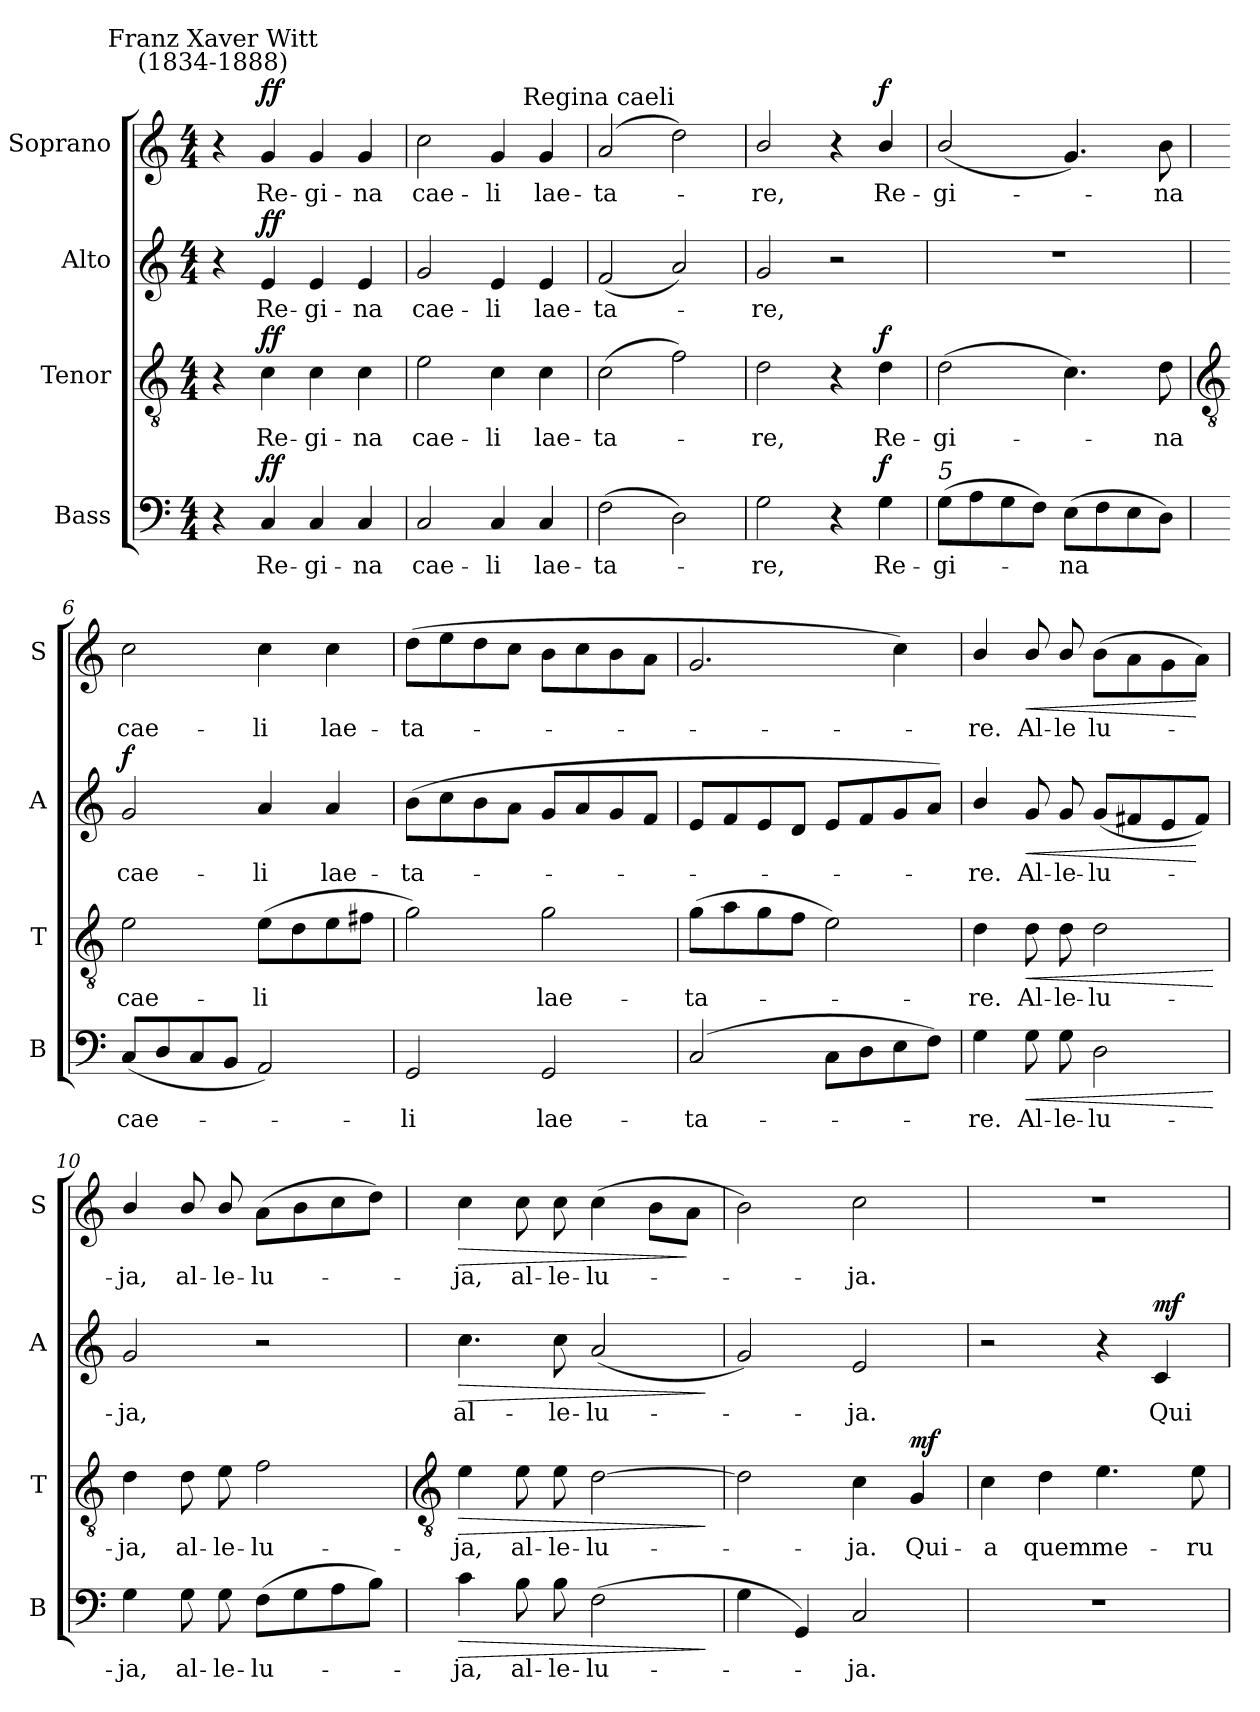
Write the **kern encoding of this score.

**kern	**text	**dynam	**kern	**text	**dynam	**kern	**text	**dynam	**kern	**text	**dynam
*part4	*part4	*part4	*part3	*part3	*part3	*part2	*part2	*part2	*part1	*part1	*part1
*staff4	*staff4	*staff4	*staff3	*staff3	*staff3	*staff2	*staff2	*staff2	*staff1	*staff1	*staff1
*I"Bass	*	*	*I"Tenor	*	*	*I"Alto	*	*	*I"Soprano	*	*
*I'B	*	*	*I'T	*	*	*I'A	*	*	*I'S	*	*
*clefF4	*	*	*clefGv2	*	*	*clefG2	*	*	*clefG2	*	*
*k[]	*	*	*k[]	*	*	*k[]	*	*	*k[]	*	*
*C:	*	*	*C:	*	*	*C:	*	*	*C:	*	*
*M4/4	*	*	*M4/4	*	*	*M4/4	*	*	*M4/4	*	*
=1	=1	=1	=1	=1	=1	=1	=1	=1	=1	=1	=1
!	!	!	!	!	!	!	!	!	!LO:TX:a:cj:t=Franz Xaver Witt\n(1834-1888)	!	!
4r	.	.	4r	.	.	4r	.	.	4r	.	.
!	!LO:LY:b	!LO:DY:b	!	!LO:LY:b	!LO:DY:b	!	!LO:LY:b	!LO:DY:b	!	!LO:LY:b	!LO:DY:b
4C	Re-	ff	4c	Re-	ff	4e	Re-	ff	4g	Re-	ff
!	!LO:LY:b	!	!	!LO:LY:b	!	!	!LO:LY:b	!	!	!LO:LY:b	!
4C	-gi-	.	4c	-gi-	.	4e	-gi-	.	4g	-gi-	.
!	!LO:LY:b	!	!	!LO:LY:b	!	!	!LO:LY:b	!	!	!LO:LY:b	!
4C	-na	.	4c	-na	.	4e	-na	.	4g	-na	.
=2	=2	=2	=2	=2	=2	=2	=2	=2	=2	=2	=2
!	!LO:LY:b	!	!	!LO:LY:b	!	!	!LO:LY:b	!	!	!LO:LY:b	!
2C	cae-	.	2e	cae-	.	2g	cae-	.	2cc	cae-	.
!	!LO:LY:b	!	!	!LO:LY:b	!	!	!LO:LY:b	!	!	!LO:LY:b	!
4C	-li	.	4c	-li	.	4e	-li	.	4g	-li	.
!	!LO:LY:b	!	!	!LO:LY:b	!	!	!LO:LY:b	!	!	!LO:LY:b	!
4C	lae-	.	4c	lae-	.	4e	lae-	.	4g	lae-	.
=3	=3	=3	=3	=3	=3	=3	=3	=3	=3	=3	=3
!	!	!	!	!	!	!	!	!	!LO:TX:a:cj:t=Regina caeli	!	!
!	!LO:LY:b	!	!	!LO:LY:b	!	!	!LO:LY:b	!	!	!LO:LY:b	!
(>2F	-ta-	.	(>2c	-ta-	.	(<2f	-ta-	.	(<2a	-ta-	.
2D)	.	.	2f)	.	.	2a)	.	.	2dd)	.	.
=4	=4	=4	=4	=4	=4	=4	=4	=4	=4	=4	=4
!	!LO:LY:b	!	!	!LO:LY:b	!	!	!LO:LY:b	!	!	!LO:LY:b	!
2G	re,	.	2d	re,	.	2g	re,	.	2b/	re,	.
4r	.	.	4r	.	.	2r	.	.	4r	.	.
!	!LO:LY:b	!LO:DY:b	!	!LO:LY:b	!LO:DY:b	!	!	!	!	!LO:LY:b	!LO:DY:b
4G	Re-	f	4d	Re-	f	.	.	.	4b/	Re-	f
=5	=5	=5	=5	=5	=5	=5	=5	=5	=5	=5	=5
!LO:TX:a:i:t=5	!	!	!	!	!	!	!	!	!	!	!
!	!LO:LY:b	!	!	!LO:LY:b	!	!	!	!	!	!LO:LY:b	!
(>8GL	-gi-	.	(>2d	-gi-	.	1r	.	.	(<2b/	-gi-	.
8A	.	.	.	.	.	.	.	.	.	.	.
8G	.	.	.	.	.	.	.	.	.	.	.
8FJ)	.	.	.	.	.	.	.	.	.	.	.
!	!LO:LY:b	!	!	!	!	!	!	!	!	!	!
(>8EL	na	.	4.c)	.	.	.	.	.	4.g)	.	.
8F	.	.	.	.	.	.	.	.	.	.	.
8E	.	.	.	.	.	.	.	.	.	.	.
!	!	!	!	!LO:LY:b	!	!	!	!	!	!LO:LY:b	!
8DJ)	.	.	8d	na	.	.	.	.	8b	na	.
!!LO:LB:g=z
=6	=6	=6	=6	=6	=6	=6	=6	=6	=6	=6	=6
*	*	*	*clefGv2	*	*	*	*	*	*	*	*
!	!LO:LY:b	!	!	!LO:LY:b	!	!	!LO:LY:b	!LO:DY:b	!	!LO:LY:b	!
(<8CL	cae-	.	2e	cae-	.	2g	cae-	f	2cc	cae-	.
8D	.	.	.	.	.	.	.	.	.	.	.
8C	.	.	.	.	.	.	.	.	.	.	.
8BBJ	.	.	.	.	.	.	.	.	.	.	.
!	!	!	!	!LO:LY:b	!	!	!LO:LY:b	!	!	!LO:LY:b	!
2AA)	.	.	(>8eL	-li	.	4a	-li	.	4cc	-li	.
.	.	.	8d	.	.	.	.	.	.	.	.
!	!	!	!	!	!	!	!LO:LY:b	!	!	!LO:LY:b	!
.	.	.	8e	.	.	4a	lae-	.	4cc	lae-	.
.	.	.	8f#XJ	.	.	.	.	.	.	.	.
=7	=7	=7	=7	=7	=7	=7	=7	=7	=7	=7	=7
!	!LO:LY:b	!	!	!	!	!	!LO:LY:b	!	!	!LO:LY:b	!
2GG	li	.	2g)	.	.	(<8bL	-ta-	.	(>8ddL	-ta-	.
.	.	.	.	.	.	8cc	.	.	8ee	.	.
.	.	.	.	.	.	8b\	.	.	8dd	.	.
.	.	.	.	.	.	8a\J	.	.	8ccJ	.	.
!	!LO:LY:b	!	!	!LO:LY:b	!	!	!	!	!	!	!
2GG	lae-	.	2g	lae-	.	8gL	.	.	8bL	.	.
.	.	.	.	.	.	8a	.	.	8cc	.	.
.	.	.	.	.	.	8g	.	.	8b\	.	.
.	.	.	.	.	.	8fJ	.	.	8a\J	.	.
=8	=8	=8	=8	=8	=8	=8	=8	=8	=8	=8	=8
!	!LO:LY:b	!	!	!LO:LY:b	!	!	!	!	!	!	!
(>2C	-ta-	.	(>8gL	-ta-	.	8eL	.	.	2.g	.	.
.	.	.	8a	.	.	8f	.	.	.	.	.
.	.	.	8g	.	.	8e	.	.	.	.	.
.	.	.	8fJ	.	.	8dJ	.	.	.	.	.
8CL	.	.	2e)	.	.	8eL	.	.	.	.	.
8D	.	.	.	.	.	8f	.	.	.	.	.
8E	.	.	.	.	.	8g	.	.	4cc)	.	.
8FJ)	.	.	.	.	.	8aJ)	.	.	.	.	.
=9	=9	=9	=9	=9	=9	=9	=9	=9	=9	=9	=9
!	!LO:LY:b	!	!	!LO:LY:b	!	!	!LO:LY:b	!	!	!LO:LY:b	!
4G	re.	.	4d	re.	.	4b/	re.	.	4b/	re.	.
!	!LO:LY:b	!LO:HP:b	!	!LO:LY:b	!LO:HP:b	!	!LO:LY:b	!LO:HP:b	!	!LO:LY:b	!LO:HP:b
8G	Al-	<	8d	Al-	<	8g	Al-	<	8b/	Al-	<
!	!LO:LY:b	!	!	!LO:LY:b	!	!	!LO:LY:b	!	!	!LO:LY:b	!
8G	-le-	.	8d	-le-	.	8g	-le-	.	8b/	-le	.
!	!LO:LY:b	!	!	!LO:LY:b	!	!	!LO:LY:b	!	!	!LO:LY:b	!
2D	-lu-	.	2d	-lu-	.	(<8gL	-lu-	.	(<8b\L	lu-	.
.	.	.	.	.	.	8f#X	.	.	8a\	.	.
.	.	.	.	.	.	8e	.	.	8g	.	.
.	.	.	.	.	.	8f#J)	.	[	8aJ)	.	[
.	.	[	.	.	[	.	.	.	.	.	.
=10	=10	=10	=10	=10	=10	=10	=10	=10	=10	=10	=10
!	!LO:LY:b	!	!	!LO:LY:b	!	!	!LO:LY:b	!	!	!LO:LY:b	!
4G	-ja,	.	4d	-ja,	.	2g	ja,	.	4b/	ja,	.
!	!LO:LY:b	!	!	!LO:LY:b	!	!	!	!	!	!LO:LY:b	!
8G	al-	.	8d	al-	.	.	.	.	8b/	al-	.
!	!LO:LY:b	!	!	!LO:LY:b	!	!	!	!	!	!LO:LY:b	!
8G	-le-	.	8e	-le-	.	.	.	.	8b/	-le-	.
!	!LO:LY:b	!	!	!LO:LY:b	!	!	!	!	!	!LO:LY:b	!
(>8FL	-lu-	.	2f	-lu-	.	2r	.	.	(>8a\L	-lu-	.
8G	.	.	.	.	.	.	.	.	8b\	.	.
8A	.	.	.	.	.	.	.	.	8cc	.	.
8BJ)	.	.	.	.	.	.	.	.	8ddJ)	.	.
!!LO:LB:g=z
=11	=11	=11	=11	=11	=11	=11	=11	=11	=11	=11	=11
*	*	*	*clefGv2	*	*	*	*	*	*	*	*
!	!LO:LY:b	!LO:HP:b	!	!LO:LY:b	!LO:HP:b	!	!LO:LY:b	!LO:HP:b	!	!LO:LY:b	!LO:HP:b
4c	ja,	>	4e	-ja,	>	4.cc	al-	>	4cc	ja,	>
!	!LO:LY:b	!	!	!LO:LY:b	!	!	!	!	!	!LO:LY:b	!
8B	al-	.	8e	al-	.	.	.	.	8cc	al-	.
!	!LO:LY:b	!	!	!LO:LY:b	!	!	!LO:LY:b	!	!	!LO:LY:b	!
8B	-le-	.	8e	-le-	.	8cc	-le-	.	8cc	-le-	.
!	!LO:LY:b	!	!	!LO:LY:b	!	!	!LO:LY:b	!	!	!LO:LY:b	!
(<2F	-lu-	.	[2d	-lu-	.	(<2a	-lu-	.	(>4cc	-lu-	.
.	.	.	.	.	.	.	.	.	8b\L	.	.
.	.	.	.	.	.	.	.	.	8a\J	.	]
.	.	]	.	.	]	.	.	]	.	.	.
=12	=12	=12	=12	=12	=12	=12	=12	=12	=12	=12	=12
4G	.	.	2d]	.	.	2g)	.	.	2b)	.	.
4GG)	.	.	.	.	.	.	.	.	.	.	.
!	!LO:LY:b	!	!	!LO:LY:b	!	!	!LO:LY:b	!	!	!LO:LY:b	!
2C	ja.	.	4c	ja.	.	2e	ja.	.	2cc	ja.	.
!	!	!	!	!LO:LY:b	!LO:DY:b	!	!	!	!	!	!
.	.	.	4G	Qui-	mf	.	.	.	.	.	.
=13	=13	=13	=13	=13	=13	=13	=13	=13	=13	=13	=13
!	!	!	!	!LO:LY:b	!	!	!	!	!	!	!
1r	.	.	4c	-a	.	2r	.	.	1r	.	.
!	!	!	!	!LO:LY:b	!	!	!	!	!	!	!
.	.	.	4d	quem	.	.	.	.	.	.	.
!	!	!	!	!LO:LY:b	!	!	!	!	!	!	!
.	.	.	4.e	me-	.	4r	.	.	.	.	.
!	!	!	!	!	!	!	!LO:LY:b	!LO:DY:b	!	!	!
.	.	.	.	.	.	4c	Qui-	mf	.	.	.
!	!	!	!	!LO:LY:b	!	!	!	!	!	!	!
.	.	.	8e	-ru-	.	.	.	.	.	.	.
=	=	=	=	=	=	=	=	=	=	=	=
*-	*-	*-	*-	*-	*-	*-	*-	*-	*-	*-	*-
